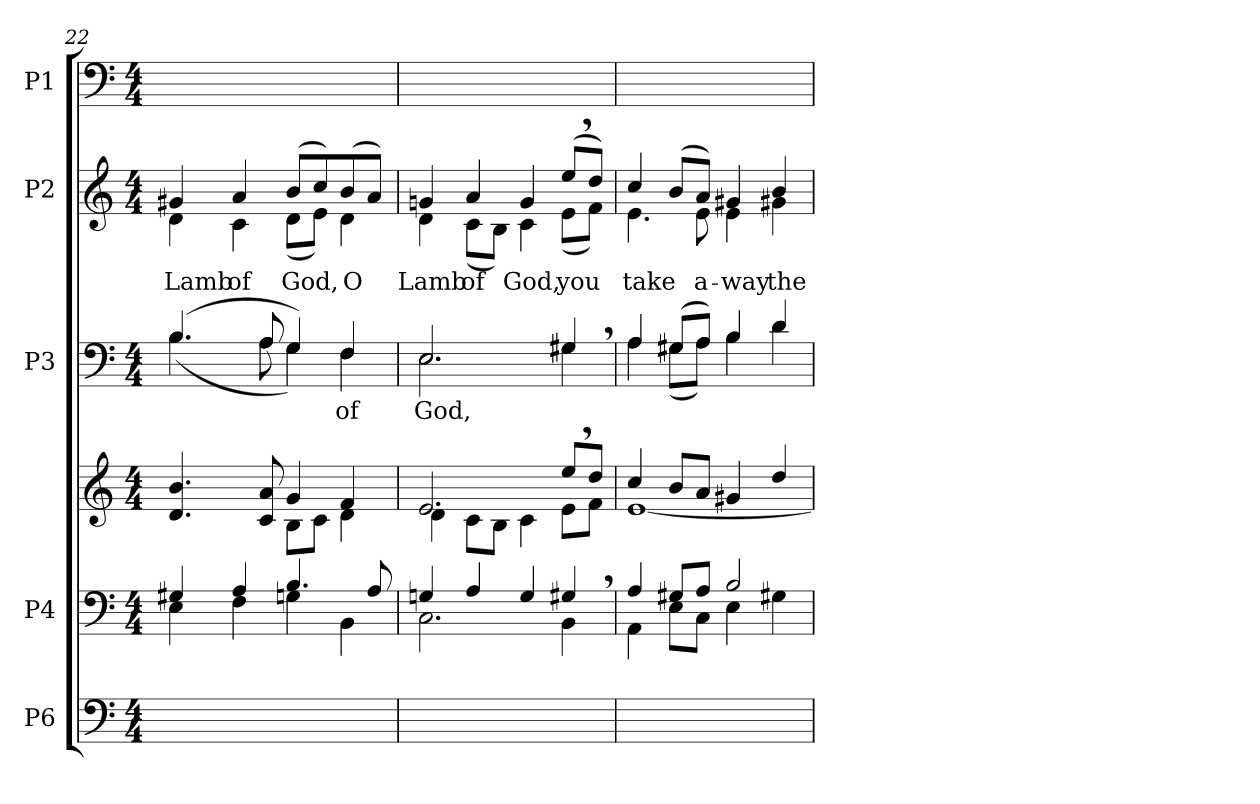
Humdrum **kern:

**kern	**kern	**kern	**kern	**text	**kern	**text	**kern
*part5	*part4	*part4	*part3	*part3	*part2	*part2	*part1
*staff6	*staff5	*staff4	*staff3	*staff3	*staff2	*staff2	*staff1
*I"P6	*I"P4	*	*I"P3	*	*I"P2	*	*I"P1
*clefF4	*clefF4	*clefG2	*clefF4	*	*clefG2	*	*clefF4
*k[]	*k[]	*k[]	*k[]	*	*k[]	*	*k[]
*C:	*C:	*C:	*C:	*	*C:	*	*C:
*M4/4	*M4/4	*M4/4	*M4/4	*	*M4/4	*	*M4/4
=22	=22	=22	=22	=22	=22	=22	=22
*	*^	*^	*^	*	*	*	*
!	!	!	!	!	!	!	!	!	!LO:LY:b:color=#000000	!
*	*	*	*	*	*	*	*	*^	*	*
4Ei\yy	4G#Xi/	4Ei\	4.di/ 4.bi	2ryy	(4.Bi/	(4.Bi\	.	4g#Xi/	4di\	Lamb	(4.Bi\yy
!	!	!	!	!	!	!	!	!	!	!LO:LY:b:color=#000000	!
4Fi\yy	4Ai/	4Fi\	.	.	.	.	.	4ai/	4ci\	of	.
.	.	.	8ci/ 8ai	.	8Ai/	8Ai\	.	.	.	.	8Ai\yy
!	!	!	!	!	!	!	!	!	!	!LO:LY:b:color=#000000	!
4Gi\yy	4.Bi/	4Gni\	4gi/	8Bi\L	4Gi/)	4Gi\)	.	(8bi/L	(8di\L	God,	4Gi\yy)
.	.	.	.	8ci\J	.	.	.	8cci/)	8ei\J)	.	.
!	!	!	!	!	!	!	!LO:LY:a:color=#000000	!	!	!	!
!	!	!	!	!	!	!	!	!	!	!LO:LY:b:color=#000000	!
4BBi/yy	.	4BBi\	4fi/	4di\	4Fi/	4Fi\	of	(8bi/	4di\	O	4Fi\yy
.	8Ai/	.	.	.	.	.	.	8ai/J)	.	.	.
!!LO:PB:g=z
=23	=23	=23	=23	=23	=23	=23	=23	=23	=23	=23	=23
!	!	!	!	!	!	!	!LO:LY:a:color=#000000	!	!	!	!
!	!	!	!	!	!	!	!	!	!	!LO:LY:b:color=#000000	!
2.Ci/yy	4Gni/	2.Ci\	2.ei/	4di\	2.Ei/	2.Ei\	God,	4gni/	4di\	Lamb	2.Ei\yy
!	!	!	!	!	!	!	!	!	!	!LO:LY:b:color=#000000	!
.	4Ai/	.	.	8ci\L	.	.	.	4ai/	(8ci\L	of	.
.	.	.	.	8Bi\J	.	.	.	.	8Bi\J)	.	.
!	!	!	!	!	!	!	!	!	!	!LO:LY:b:color=#000000	!
.	4Gi/	.	.	4ci\	.	.	.	4gi/	4ci\	God,	.
!	!	!	!	!	!	!	!	!	!	!LO:LY:b:color=#000000	!
4BBi/yy	4G#X,i/	4BBi\	8ee,i/L	8ei\L	4G#X,i/	4G#i\	.	(8ee,i/L	(8ei\L	you	4G#X,i\yy
.	.	.	8ddi/J	8fi\J	.	.	.	8ddi/J)	8fi\J)	.	.
=24	=24	=24	=24	=24	=24	=24	=24	=24	=24	=24	=24
!	!	!	!	!	!	!	!	!	!	!LO:LY:b:color=#000000	!
4AAi/yy	4Ai/	4AAi\	4cci/	[<1ei	4Ai/	4Ai\	.	4cci/	4.ei\	take	4Ai\yy
8Ei\Lyy	8G#Xi/L	8Ei\L	8bi/L	.	(8G#Xi/L	(8G#i\L	.	(8bi/L	.	.	8G#Xi\Lyy
!	!	!	!	!	!	!	!	!	!	!LO:LY:b:color=#000000	!
8Ci\Jyy	8Ai/J	8Ci\J	8ai/J	.	8Ai/J)	8Ai\J)	.	8ai/J)	8ei\	a-	8Ai\Jyy
!	!	!	!	!	!	!	!	!	!	!LO:LY:b:color=#000000	!
4Ei\yy	2Bi/	4Ei\	4g#Xi/	.	4Bi/	4Bi\	.	4g#Xi/	4ei\	-way	4Bi\yy
!	!	!	!	!	!	!	!	!	!	!LO:LY:b:color=#000000	!
4G#Xi\yy	.	4G#Xi\	4ddi/	.	4di/	4di\	.	4bi/	4g#Xi\	the	4di\yy
*	*v	*v	*	*	*v	*v	*	*v	*v	*	*
*	*	*v	*v	*	*	*	*	*
=	=	=	=	=	=	=	=
*-	*-	*-	*-	*-	*-	*-	*-
